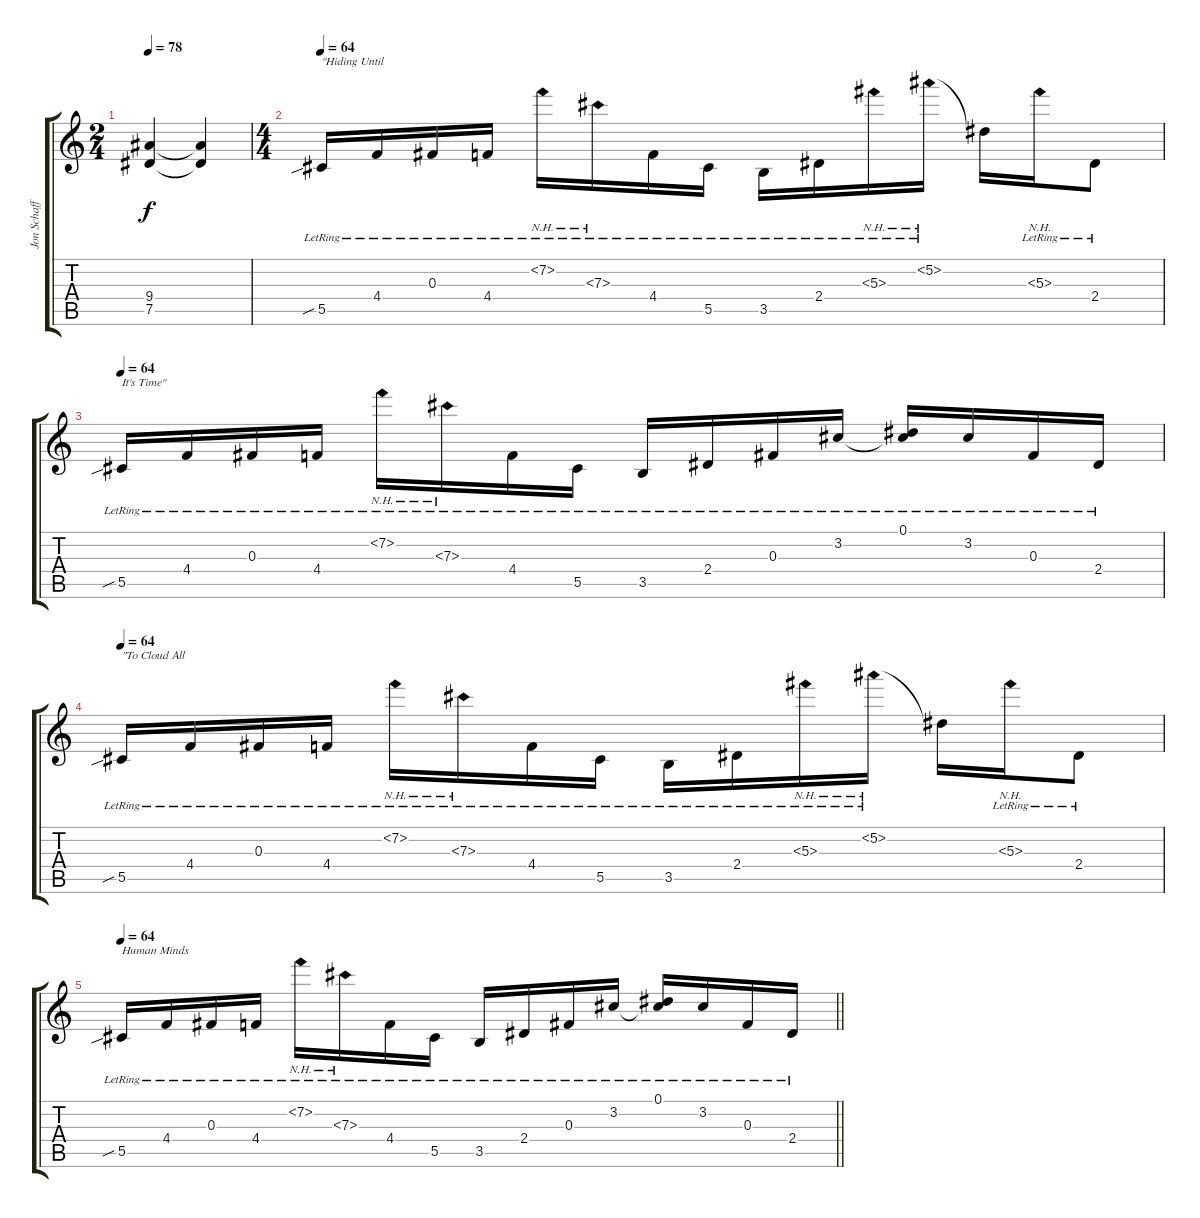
\track ("Jon Schaffer" "Jon Schaff") {instrument acousticguitarsteel}
\staff {score tabs}
\tuning (Eb4 Bb3 Gb3 Db3 Ab2 Eb2) {hide}
\ts (2 4)
\tempo 78
\clef g2
\ks c
(9.4{t} 7.5{t}).4{dy f} (9.4{t} 7.5{t}).4 |
\ts (4 4)
\tempo 64
5.5{sib lr}.16{txt "\"Hiding Until"} 4.4{lr}.16 0.3{lr}.16 4.4{lr}.16 7.2{nh lr}.16 7.3{nh lr}.16 4.4{lr}.16 5.5{lr}.16 3.5{lr}.16 2.4{lr}.16 5.3{nh lr}.16 5.2{nh lr}.16 5.2{t}.16 5.3{nh lr}.16 2.4{lr}.8 |
\tempo 64
5.5{sib lr}.16{txt "It's Time\""} 4.4{lr}.16 0.3{lr}.16 4.4{lr}.16 7.2{nh lr}.16 7.3{nh lr}.16 4.4{lr}.16 5.5{lr}.16 3.5{lr}.16 2.4{lr}.16 0.3{lr}.16 3.2{lr}.16 (0.1{lr} 3.2{t}).16 3.2{lr}.16 0.3{lr}.16 2.4{lr}.16 |
\tempo 64
5.5{sib lr}.16{txt "\"To Cloud All"} 4.4{lr}.16 0.3{lr}.16 4.4{lr}.16 7.2{nh lr}.16 7.3{nh lr}.16 4.4{lr}.16 5.5{lr}.16 3.5{lr}.16 2.4{lr}.16 5.3{nh lr}.16 5.2{nh lr}.16 5.2{t}.16 5.3{nh lr}.16 2.4{lr}.8 |
\tempo 64
\barLineRight lightlight
5.5{sib lr}.16{txt "Human Minds"} 4.4{lr}.16 0.3{lr}.16 4.4{lr}.16 7.2{nh lr}.16 7.3{nh lr}.16 4.4{lr}.16 5.5{lr}.16 3.5{lr}.16 2.4{lr}.16 0.3{lr}.16 3.2{lr}.16 (0.1{lr} 3.2{t}).16 3.2{lr}.16 0.3{lr}.16 2.4{lr}.16
